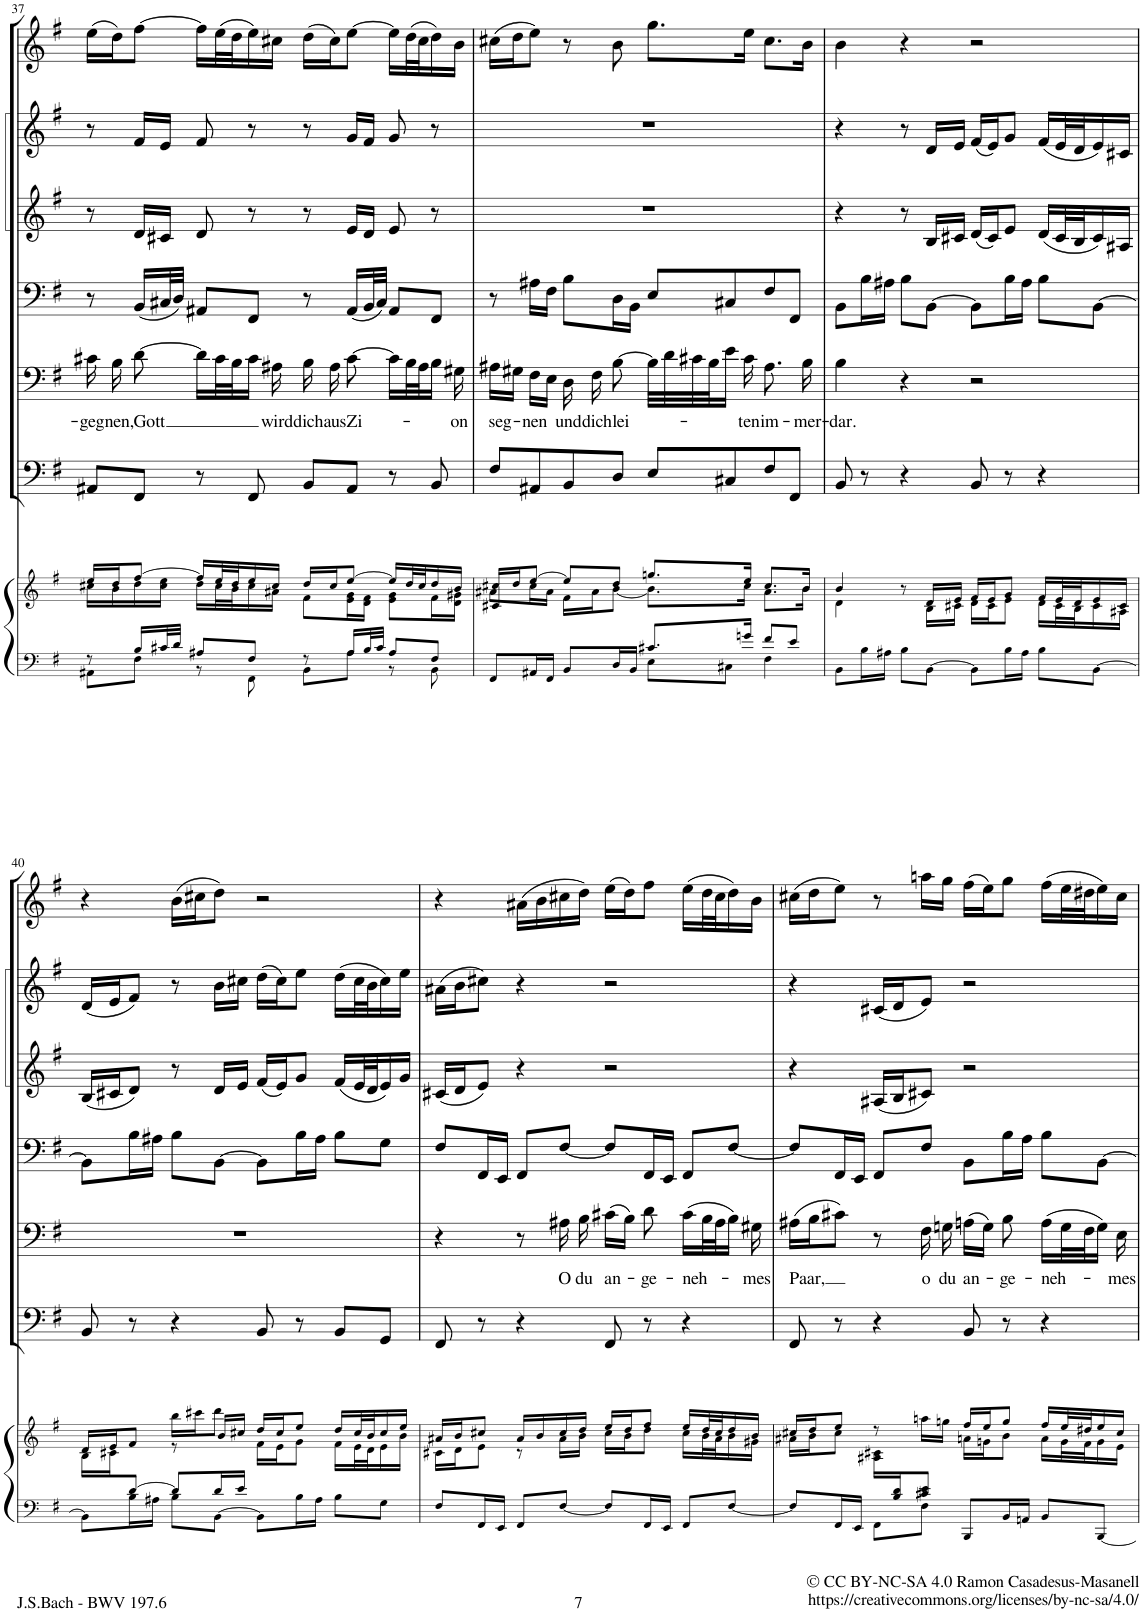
**kern	**kern	**kern	**kern	**text	**kern	**kern	**kern	**kern
*part7	*part7	*part6	*part5	*part5	*part4	*part3	*part2	*part1
*staff8	*staff7	*staff6	*staff5	*staff5	*staff4	*staff3	*staff2	*staff1
*I"Piano reduction	*	*I"Continuo	*I"Basso	*	*I"Fagotto obligato	*I"Violino II	*I"Violino I	*I"Oboe I
*I'Pno	*	*	*	*	*	*I'Vln	*I'Vln	*I'Ob
!!LO:PB:g=z
*clefF4	*clefG2	*clefF4	*clefF4	*	*clefF4	*clefG2	*clefG2	*clefG2
*k[f#]	*k[f#]	*k[f#]	*k[f#]	*	*k[f#]	*k[f#]	*k[f#]	*k[f#]
*M4/4	*M4/4	*M4/4	*M4/4	*	*M4/4	*M4/4	*M4/4	*M4/4
*met(c)	*met(c)	*met(c)	*met(c)	*	*met(c)	*met(c)	*met(c)	*met(c)
=37	=37	=37	=37	=37	=37	=37	=37	=37
*^	*^	*	*	*	*	*	*	*
!	!	!	!	!	!	!LO:LY:b	!	!	!	!
8r	8AA#X\L	16ee/LL	16cc#X\LL	8AA#X/L	16c#X\	-geg-	8r	8r	8r	(16ee\LL
!	!	!	!	!	!	!LO:LY:b	!	!	!	!
.	.	16dd/J	16b\	.	16B\	-nen,	.	.	.	16dd\J)
!	!	!	!	!	!	!LO:LY:b	!	!	!	!
16B/LL	8F#\J	[8ff#/J	16dd\	8FF#/J	[8d\	Gott	(16BB/LL	16d/LL	16f#/LL	[8ff#\J
32c#X/L	.	.	16cc#\ 16ee\JJ	.	.	.	32C#X/L	16c#X/JJ	16e/JJ	.
32d/JJJ	.	.	.	.	.	.	32D/JJJ)	.	.	.
8A#X/L	8r	16ff#/LL]	16dd\LL	8r	16d\LL]	.	8AA#X/L	8d/	8f#/	16ff#\LL]
.	.	32ee/L	32cc#\L	.	32c#\L	.	.	.	.	(32ee\L
.	.	32dd/J	32b\J	.	32B\J	.	.	.	.	32dd\J
8F#/J	8FF#\	16ee/	16cc#\	8FF#/	16c#\JJ	.	8FF#/J	8r	8r	16ee\)
!	!	!	!	!	!	!LO:LY:b	!	!	!	!
.	.	16cc#/JJ	16a#X\JJ	.	16A#X\	wird	.	.	.	16cc#X\JJ
!	!	!	!	!	!	!LO:LY:b	!	!	!	!
8r	8BB\L	16dd/LL	8f#\L	8BB/L	16B\	dich	8r	8r	8r	(16dd\LL
!	!	!	!	!	!	!LO:LY:b	!	!	!	!
.	.	16cc#/J	.	.	16A#\	aus	.	.	.	16cc#\J)
!	!	!	!	!	!	!LO:LY:b	!	!	!	!
16A#/LL	8A#\J	[8ee/J	16e\ 16g\L	8AA#/J	[8c#\	Zi-	(16AA#/LL	16e/LL	16g/LL	[8ee\J
32B/L	.	.	16d\ 16f#\JJ	.	.	.	32BB/L	16d/JJ	16f#/JJ	.
32c#/JJJ	.	.	.	.	.	.	32C#/JJJ)	.	.	.
8A#/L	8r	16ee/LL]	8e\ 8g\L	8r	16c#\LL]	.	8AA#/L	8e/	8g/	16ee\LL]
.	.	32dd/L	.	.	32B\L	.	.	.	.	(32dd\L
.	.	32cc#/J	.	.	32A#\J	.	.	.	.	32cc#\J
8F#/J	8BB\	16dd/	16f#\L	8BB/	16B\JJ	.	8FF#/J	8r	8r	16dd\)
!	!	!	!	!	!	!LO:LY:b	!	!	!	!
.	.	16b/JJ	16d\ 16g#X\JJ	.	16G#X\	-on	.	.	.	16b\JJ
=38	=38	=38	=38	=38	=38	=38	=38	=38	=38	=38
*	*	*	*^	*	*	*	*	*	*	*
!	!	!	!	!	!	!	!LO:LY:b	!	!	!	!
4ryy	8FF#/L	16cc#X/LL	8a#X\L	4c#X/	8F#/L	16A#X\LL	seg-	8r	1r	1r	(16cc#X\LL
.	.	16dd/J	.	.	.	16G#X\JJ	.	.	.	.	16dd\J
!	!	!	!	!	!	!	!LO:LY:b	!	!	!	!
.	16AA#X/L	[8ee/J	16cc#\L	.	8AA#X/	16F#\LL	-nen	16A#X\LL	.	.	8ee\J)
.	16FF#/JJ	.	16a#\JJ	.	.	16E\JJ	.	16F#\JJ	.	.	.
!	!	!	!	!	!	!	!LO:LY:b	!	!	!	!
4ryy	8BB/L	8ee/L]	16f#\LL	2.ryy	8BB/	16D\	und	8B\L	.	.	8r
!	!	!	!	!	!	!	!LO:LY:b	!	!	!	!
.	.	.	16a#\J	.	.	16F#\	dich	.	.	.	.
!	!	!	!	!	!	!	!LO:LY:b	!	!	!	!
.	16D/L	8dd/J	[8b\J	.	8D/J	[8B\	lei-	16D\L	.	.	8b\
.	16BB/JJ	.	.	.	.	.	.	16BB\JJ	.	.	.
8.c#X/L	8E\L	8.ggn/L	8.b\L]	.	8E/L	32B\LLL]	.	8E/L	.	.	8.gg\L
.	.	.	.	.	.	32d\	.	.	.	.	.
.	.	.	.	.	.	32c#X\	.	.	.	.	.
.	.	.	.	.	.	32B\J	.	.	.	.	.
.	8C#X\J	.	.	.	8C#X/	16e\JJ	.	8C#X/	.	.	.
!	!	!	!	!	!	!	!LO:LY:b	!	!	!	!
16gn/Jk	.	16ee/Jk	16cc#\Jk	.	.	16c#\	-ten	.	.	.	16ee\Jk
!	!	!	!	!	!	!	!LO:LY:b	!	!	!	!
8f#/L	4F#\	8.cc#/L	8.a#\L	.	8F#/	8.A#\	im-	8F#/	.	.	8.cc#\L
8e/J	.	.	.	.	8FF#/J	.	.	8FF#/J	.	.	.
!	!	!	!	!	!	!	!LO:LY:b	!	!	!	!
.	.	16b/Jk	16b\Jk	.	.	16B\	-mer-	.	.	.	16b\Jk
*v	*v	*	*	*	*	*	*	*	*	*	*
*	*	*v	*v	*	*	*	*	*	*	*
=39	=39	=39	=39	=39	=39	=39	=39	=39	=39
!	!	!	!	!	!LO:LY:b	!	!	!	!
8BB\L	4b/	4d\	8BB/	4B\	-dar.	8BB\L	4r	4r	4b\
16B\L	.	.	8r	.	.	16B\L	.	.	.
16A#X\JJ	.	.	.	.	.	16A#X\JJ	.	.	.
8B\L	8r	8ryy	4r	4r	.	8B\L	8r	8r	4r
[8BB\J	16d/LL	16B\LL	.	.	.	[8BB\J	16B/LL	16d/LL	.
.	16e/JJ	16c#X\JJ	.	.	.	.	16c#X/JJ	16e/JJ	.
8BB\L]	16f#/LL	16d\LL	8BB/	2r	.	8BB\L]	(16d/LL	(16f#/LL	2r
.	16e/J	16c#\J	.	.	.	.	16c#/J)	16e/J)	.
16B\L	8g/J	8e\J	8r	.	.	16B\L	8e/J	8g/J	.
16A#\JJ	.	.	.	.	.	16A#\JJ	.	.	.
8B\L	16f#/LL	16d\LL	4r	.	.	8B\L	(16d/LL	(16f#/LL	.
.	32e/L	32c#\L	.	.	.	.	32c#/L	32e/L	.
.	32d/J	32B\J	.	.	.	.	32B/J	32d/J	.
[8BB\J	16e/	16c#\	.	.	.	[8BB\J	16c#/)	16e/)	.
.	16c#/JJ	16A#X\JJ	.	.	.	.	16A#X/JJ	16c#X/JJ	.
!!LO:LB:g=z
=40	=40	=40	=40	=40	=40	=40	=40	=40	=40
*^	*	*^	*	*	*	*	*	*	*
8ryy	8BB\L]	16d/LL	16B\LL	4ryy	8BB/	1r	.	8BB\L]	(16B/LL	(16d/LL	4r
.	.	16e/J	16c#X\J	.	.	.	.	.	16c#X/J	16e/J	.
[8d/J	16B\L	8f#/J	4.ryy	.	8r	.	.	16B\L	8d/J)	8f#/J)	.
.	16A#X\JJ	.	.	.	.	.	.	16A#X\JJ	.	.	.
8d/L]	8B\L	16bb\LL	.	8r	4r	.	.	8B\L	8r	8r	(16b\LL
.	.	16ccc#X\J	.	.	.	.	.	.	.	.	16cc#X\J
16d/L	[8BB\J	8ddd\J	.	16b/LL	.	.	.	[8BB\J	16d/LL	16b\LL	8dd\J)
16e/JJ	.	.	.	16cc#X/JJ	.	.	.	.	16e/JJ	16cc#X\JJ	.
2ryy	8BB\L]	16dd/LL	16f#\LL	2ryy	8BB/	.	.	8BB\L]	(16f#/LL	(16dd\LL	2r
.	.	16cc#/J	16e\J	.	.	.	.	.	16e/J)	16cc#\J)	.
.	16B\L	8ee/J	8g\J	.	8r	.	.	16B\L	8g/J	8ee\J	.
.	16A#\JJ	.	.	.	.	.	.	16A#\JJ	.	.	.
.	8B\L	16dd/LL	16f#\LL	.	8BB/L	.	.	8B\L	(16f#/LL	(16dd\LL	.
.	.	32cc#/L	32e\L	.	.	.	.	.	32e/L	32cc#\L	.
.	.	32b/J	32d\J	.	.	.	.	.	32d/J	32b\J	.
.	8G\J	16cc#/	16e\	.	8GG/J	.	.	8G\J	16e/)	16cc#\)	.
.	.	16ee/JJ	16b\JJ	.	.	.	.	.	16g/JJ	16ee\JJ	.
*v	*v	*	*	*	*	*	*	*	*	*	*
*	*	*v	*v	*	*	*	*	*	*	*
=41	=41	=41	=41	=41	=41	=41	=41	=41	=41
8F#/L	16a#X/LL	16c#X\LL	8FF#/	4r	.	8F#/L	(16c#X/LL	(16a#X\LL	4r
.	16b/J	16d\J	.	.	.	.	16d/J	16b\J	.
16FF#/L	8cc#X/J	8e\J	8r	.	.	16FF#/L	8e/J)	8cc#X\J)	.
16EE/JJ	.	.	.	.	.	16EE/JJ	.	.	.
8FF#/L	16a#/LL	8r	4r	8r	.	8FF#/L	4r	4r	(16a#X\LL
.	16b/	.	.	.	.	.	.	.	16b\
!	!	!	!	!	!LO:LY:b	!	!	!	!
[8F#/J	16cc#/	16a#\LL	.	16A#X\	O	[8F#/J	.	.	16cc#X\
!	!	!	!	!	!LO:LY:b	!	!	!	!
.	16dd/JJ	16b\JJ	.	16B\	du	.	.	.	16dd\JJ)
!	!	!	!	!	!LO:LY:b	!	!	!	!
8F#/L]	16ee/LL	16cc#\LL	8FF#/	(16c#X\LL	an-	8F#/L]	2r	2r	(16ee\LL
.	16dd/J	16b\J	.	16B\JJ)	.	.	.	.	16dd\J)
!	!	!	!	!	!LO:LY:b	!	!	!	!
16FF#/L	8ff#/J	8dd\J	8r	8d\	-ge-	16FF#/L	.	.	8ff#\J
16EE/JJ	.	.	.	.	.	16EE/JJ	.	.	.
!	!	!	!	!	!LO:LY:b	!	!	!	!
8FF#/L	16ee/LL	16cc#\LL	4r	(16c#\LL	-neh-	8FF#/L	.	.	(16ee\LL
.	32dd/L	32b\L	.	32B\L	.	.	.	.	32dd\L
.	32cc#/J	32a#\J	.	32A#\J	.	.	.	.	32cc#\J
[8F#/J	16dd/	16b\	.	16B\JJ)	.	[8F#/J	.	.	16dd\)
!	!	!	!	!	!LO:LY:b	!	!	!	!
.	16b/JJ	16g#X\JJ	.	16G#X\	-mes	.	.	.	16b\JJ
=42	=42	=42	=42	=42	=42	=42	=42	=42	=42
*^	*	*	*	*	*	*	*	*	*
!	!	!	!	!	!	!LO:LY:b	!	!	!	!
16ryy	8F#/L]	16cc#X/LL	16a#X\LL	8FF#/	(16A#X\LL	Paar,	8F#/L]	4r	4r	(16cc#X\LL
.	.	16dd/J	16b\J	.	16B\J	.	.	.	.	16dd\J
.	16FF#/L	8ee/J	8cc#\J	8r	8c#X\J)	.	16FF#/L	.	.	8ee\J)
.	16EE/JJ	.	.	.	.	.	16EE/JJ	.	.	.
.	8FF#\L	8r	16A#X\ 16c#X\LL	4r	8r	.	8FF#/L	(16A#X/LL	(16c#X/LL	8r
16B/ 16d/J	.	.	8.ryy	.	.	.	.	16B/J	16d/J	.
!	!	!	!	!	!	!LO:LY:b	!	!	!	!
8c#X/ 8e/J	8F#\J	16aan\LL	.	.	16F#\	o	8F#/J	8c#X/J)	8e/J)	16aan\LL
!	!	!	!	!	!	!LO:LY:b	!	!	!	!
.	.	16ggn\JJ	.	.	16Gn\	du	.	.	.	16gg\JJ
!	!	!	!	!	!	!LO:LY:b	!	!	!	!
2ryy	8BBB/L	16ff#/LL	16an\LL	8BB/	(16An\LL	an-	8BB\L	2r	2r	(16ff#\LL
.	.	16ee/J	16gn\J	.	16G\JJ)	.	.	.	.	16ee\J)
!	!	!	!	!	!	!LO:LY:b	!	!	!	!
.	16BB/L	8gg/J	8b\J	8r	8B\	-ge-	16B\L	.	.	8gg\J
.	16AAn/JJ	.	.	.	.	.	16A\JJ	.	.	.
!	!	!	!	!	!	!LO:LY:b	!	!	!	!
.	8BB/L	16ff#/LL	16a\LL	4r	(16A\LL	-neh-	8B\L	.	.	(16ff#\LL
.	.	32ee/L	32g\L	.	32G\L	.	.	.	.	32ee\L
.	.	32dd#X/J	32f#\J	.	32F#\J	.	.	.	.	32dd#X\J
.	[<8BBB/J	16ee/	16g\	.	16G\JJ)	.	[8BB\J	.	.	16ee\)
!	!	!	!	!	!	!LO:LY:b	!	!	!	!
.	.	16cc#/JJ	16e\JJ	.	16E\	-mes	.	.	.	16cc#\JJ
*v	*v	*	*	*	*	*	*	*	*	*
*	*v	*v	*	*	*	*	*	*	*
=	=	=	=	=	=	=	=	=
*-	*-	*-	*-	*-	*-	*-	*-	*-
